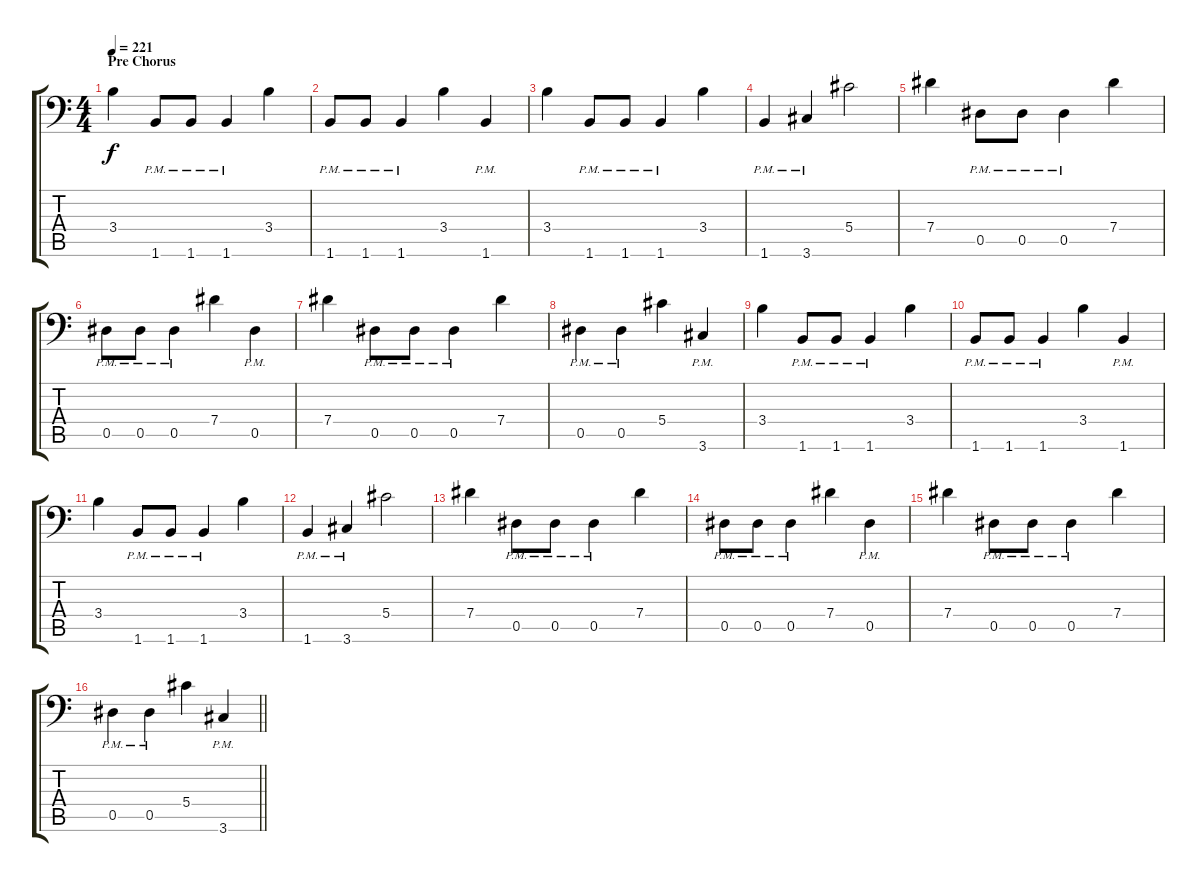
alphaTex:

\track "" {instrument distortionguitar}
\staff {score tabs}
\tuning (Bb3 F3 Db3 Ab2 Eb2 Bb1) {hide}
\ts (4 4)
\section ("" "Pre Chorus")
\tempo 221
\clef f4
\ks c
3.4.4{dy f} 1.6{pm}.8 1.6{pm}.8 1.6{pm}.4 3.4.4 |
1.6{pm}.8 1.6{pm}.8 1.6{pm}.4 3.4.4 1.6{pm}.4 |
3.4.4 1.6{pm}.8 1.6{pm}.8 1.6{pm}.4 3.4.4 |
1.6{pm}.4 3.6{pm}.4 5.4.2 |
7.4.4 0.5{pm}.8 0.5{pm}.8 0.5{pm}.4 7.4.4 |
0.5{pm}.8 0.5{pm}.8 0.5{pm}.4 7.4.4 0.5{pm}.4 |
7.4.4 0.5{pm}.8 0.5{pm}.8 0.5{pm}.4 7.4.4 |
0.5{pm}.4 0.5{pm}.4 5.4.4 3.6{pm}.4 |
3.4.4 1.6{pm}.8 1.6{pm}.8 1.6{pm}.4 3.4.4 |
1.6{pm}.8 1.6{pm}.8 1.6{pm}.4 3.4.4 1.6{pm}.4 |
3.4.4 1.6{pm}.8 1.6{pm}.8 1.6{pm}.4 3.4.4 |
1.6{pm}.4 3.6{pm}.4 5.4.2 |
7.4.4 0.5{pm}.8 0.5{pm}.8 0.5{pm}.4 7.4.4 |
0.5{pm}.8 0.5{pm}.8 0.5{pm}.4 7.4.4 0.5{pm}.4 |
7.4.4 0.5{pm}.8 0.5{pm}.8 0.5{pm}.4 7.4.4 |
\barLineRight lightlight
0.5{pm}.4 0.5{pm}.4 5.4.4 3.6{pm}.4
